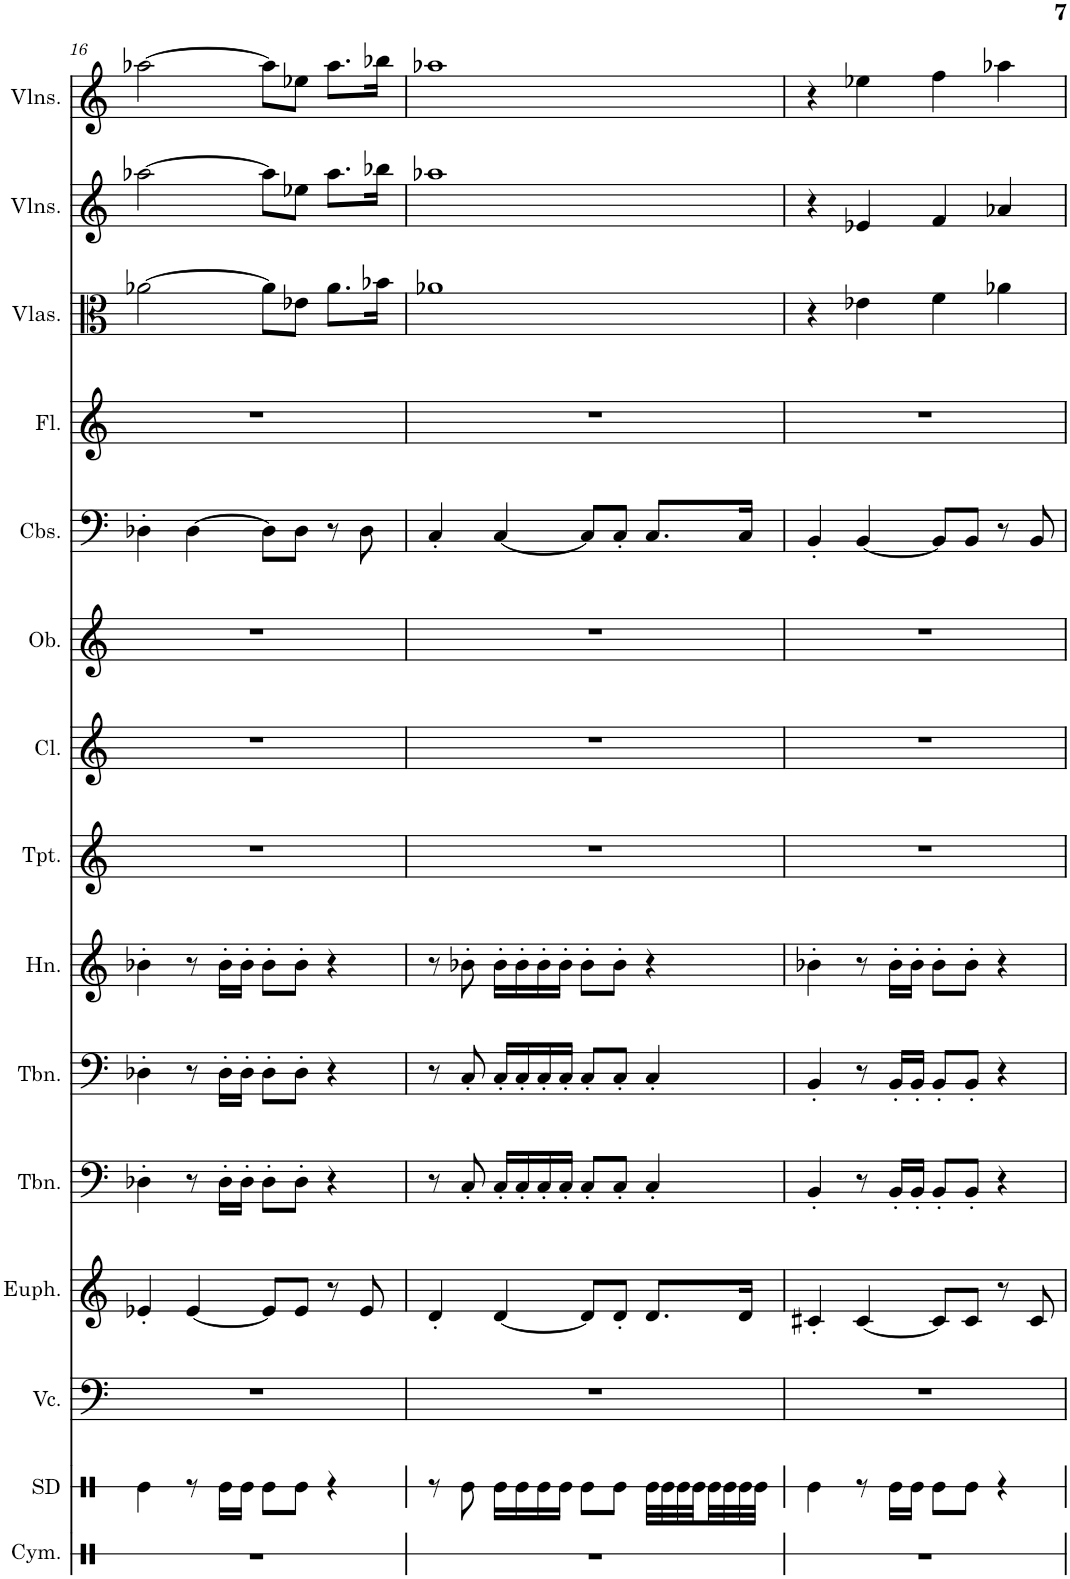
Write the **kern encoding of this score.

**kern	**kern	**kern	**kern	**kern	**kern	**kern	**kern	**kern	**kern	**kern	**kern	**kern	**kern	**kern
*part15	*part14	*part13	*part12	*part11	*part10	*part9	*part8	*part7	*part6	*part5	*part4	*part3	*part2	*part1
*staff15	*staff14	*staff13	*staff12	*staff11	*staff10	*staff9	*staff8	*staff7	*staff6	*staff5	*staff4	*staff3	*staff2	*staff1
*I"Cymbals	*I"Snare Drum	*I"Violoncello	*I"Euphonium	*I"Trombone	*I"Trombone	*I"Horn	*I"Trumpet	*I"Clarinet	*I"Oboe	*I"Contrabasses	*I"Flute	*I"Violas (section)	*I"Violins	*I"Violins
*I'Cym.	*I'SD	*I'Vc.	*I'Euph.	*I'Tbn.	*I'Tbn.	*I'Hn.	*I'Tpt.	*I'Cl.	*I'Ob.	*I'Cbs.	*I'Fl.	*I'Vlas.	*I'Vlns.	*I'Vlns.
!!LO:PB:g=z
*clefX	*clefX	*clefF4	*clefG2	*clefF4	*clefF4	*clefG2	*clefG2	*clefG2	*clefG2	*clefF4	*clefG2	*clefC3	*clefG2	*clefG2
*	*	*	*Trd8c14	*	*	*Trd4c7	*Trd1c2	*Trd1c2	*	*Trd7c12	*	*	*	*
*k[]	*k[]	*k[]	*k[]	*k[]	*k[]	*k[]	*k[]	*k[]	*k[]	*k[]	*k[]	*k[]	*k[]	*k[]
*M4/4	*M4/4	*M4/4	*M4/4	*M4/4	*M4/4	*M4/4	*M4/4	*M4/4	*M4/4	*M4/4	*M4/4	*M4/4	*M4/4	*M4/4
=16	=16	=16	=16	=16	=16	=16	=16	=16	=16	=16	=16	=16	=16	=16
1r	4Re\	1r	4e-X'/	4D-X'\	4D-X'\	4b-X'\	1r	1r	1r	4D-X'\	1r	[2a-X\	[2aa-X\	[2aa-X\
.	8r	.	[4e-/	8r	8r	8r	.	.	.	[4D-\	.	.	.	.
.	16Re\LL	.	.	16D-'\LL	16D-'\LL	16b-'\LL	.	.	.	.	.	.	.	.
.	16Re\JJ	.	.	16D-'\JJ	16D-'\JJ	16b-'\JJ	.	.	.	.	.	.	.	.
.	8Re\L	.	8e-/L]	8D-'\L	8D-'\L	8b-'\L	.	.	.	8D-\L]	.	8a-\L]	8aa-\L]	8aa-\L]
.	8Re\J	.	8e-/J	8D-'\J	8D-'\J	8b-'\J	.	.	.	8D-\J	.	8e-X\J	8ee-X\J	8ee-X\J
.	4r	.	8r	4r	4r	4r	.	.	.	8r	.	8.a-\L	8.aa-\L	8.aa-\L
.	.	.	8e-/	.	.	.	.	.	.	8D-\	.	.	.	.
.	.	.	.	.	.	.	.	.	.	.	.	16b-X\Jk	16bb-X\Jk	16bb-X\Jk
=17	=17	=17	=17	=17	=17	=17	=17	=17	=17	=17	=17	=17	=17	=17
1r	8r	1r	4d'/	8r	8r	8r	1r	1r	1r	4C'/	1r	1a-X	1aa-X	1aa-X
.	8Re\	.	.	8C'/	8C'/	8b-X'\	.	.	.	.	.	.	.	.
.	16Re\LL	.	[4d/	16C'/LL	16C'/LL	16b-'\LL	.	.	.	[4C/	.	.	.	.
.	16Re\	.	.	16C'/	16C'/	16b-'\	.	.	.	.	.	.	.	.
.	16Re\	.	.	16C'/	16C'/	16b-'\	.	.	.	.	.	.	.	.
.	16Re\JJ	.	.	16C'/JJ	16C'/JJ	16b-'\JJ	.	.	.	.	.	.	.	.
.	8Re\L	.	8d/L]	8C'/L	8C'/L	8b-'\L	.	.	.	8C/L]	.	.	.	.
.	8Re\J	.	8d'/J	8C'/J	8C'/J	8b-'\J	.	.	.	8C'/J	.	.	.	.
.	32Re\LLL	.	8.d/L	4C'/	4C'/	4r	.	.	.	8.C/L	.	.	.	.
.	32Re\	.	.	.	.	.	.	.	.	.	.	.	.	.
.	32Re\	.	.	.	.	.	.	.	.	.	.	.	.	.
.	32Re\	.	.	.	.	.	.	.	.	.	.	.	.	.
.	32Re\	.	.	.	.	.	.	.	.	.	.	.	.	.
.	32Re\	.	.	.	.	.	.	.	.	.	.	.	.	.
.	32Re\	.	16d/Jk	.	.	.	.	.	.	16C/Jk	.	.	.	.
.	32Re\JJJ	.	.	.	.	.	.	.	.	.	.	.	.	.
=18	=18	=18	=18	=18	=18	=18	=18	=18	=18	=18	=18	=18	=18	=18
1r	4Re\	1r	4c#X'/	4BB'/	4BB'/	4b-X'\	1r	1r	1r	4BB'/	1r	4r	4r	4r
.	8r	.	[4c#/	8r	8r	8r	.	.	.	[4BB/	.	4e-X\	4e-X/	4ee-X\
.	16Re\LL	.	.	16BB'/LL	16BB'/LL	16b-'\LL	.	.	.	.	.	.	.	.
.	16Re\JJ	.	.	16BB'/JJ	16BB'/JJ	16b-'\JJ	.	.	.	.	.	.	.	.
.	8Re\L	.	8c#/L]	8BB'/L	8BB'/L	8b-'\L	.	.	.	8BB/L]	.	4f\	4f/	4ff\
.	8Re\J	.	8c#/J	8BB'/J	8BB'/J	8b-'\J	.	.	.	8BB/J	.	.	.	.
.	4r	.	8r	4r	4r	4r	.	.	.	8r	.	4a-X\	4a-X/	4aa-X\
.	.	.	8c#/	.	.	.	.	.	.	8BB/	.	.	.	.
=	=	=	=	=	=	=	=	=	=	=	=	=	=	=
*-	*-	*-	*-	*-	*-	*-	*-	*-	*-	*-	*-	*-	*-	*-
